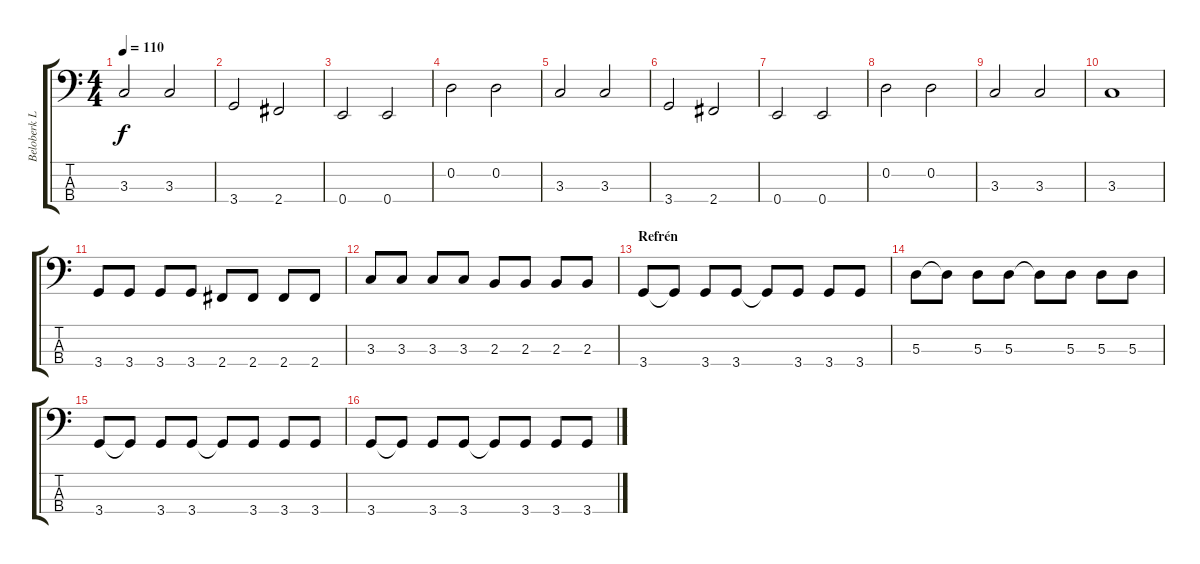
\track ("Beloberk László" "Beloberk L") {instrument electricbassfinger}
\staff {score tabs}
\tuning (G2 D2 A1 E1) {hide}
\ts (4 4)
\tempo 110
\clef f4
\ks c
3.3.2{dy f} 3.3.2 |
3.4.2 2.4.2 |
0.4.2 0.4.2 |
0.2.2 0.2.2 |
3.3.2 3.3.2 |
3.4.2 2.4.2 |
0.4.2 0.4.2 |
0.2.2 0.2.2 |
3.3.2 3.3.2 |
3.3.1 |
3.4.8 3.4.8 3.4.8 3.4.8 2.4.8 2.4.8 2.4.8 2.4.8 |
3.3.8 3.3.8 3.3.8 3.3.8 2.3.8 2.3.8 2.3.8 2.3.8 |
\section ("" "Refrén")
3.4.8 3.4{t}.8 3.4.8 3.4.8 3.4{t}.8 3.4.8 3.4.8 3.4.8 |
5.3.8 5.3{t}.8 5.3.8 5.3.8 5.3{t}.8 5.3.8 5.3.8 5.3.8 |
3.4.8 3.4{t}.8 3.4.8 3.4.8 3.4{t}.8 3.4.8 3.4.8 3.4.8 |
3.4.8 3.4{t}.8 3.4.8 3.4.8 3.4{t}.8 3.4.8 3.4.8 3.4.8
